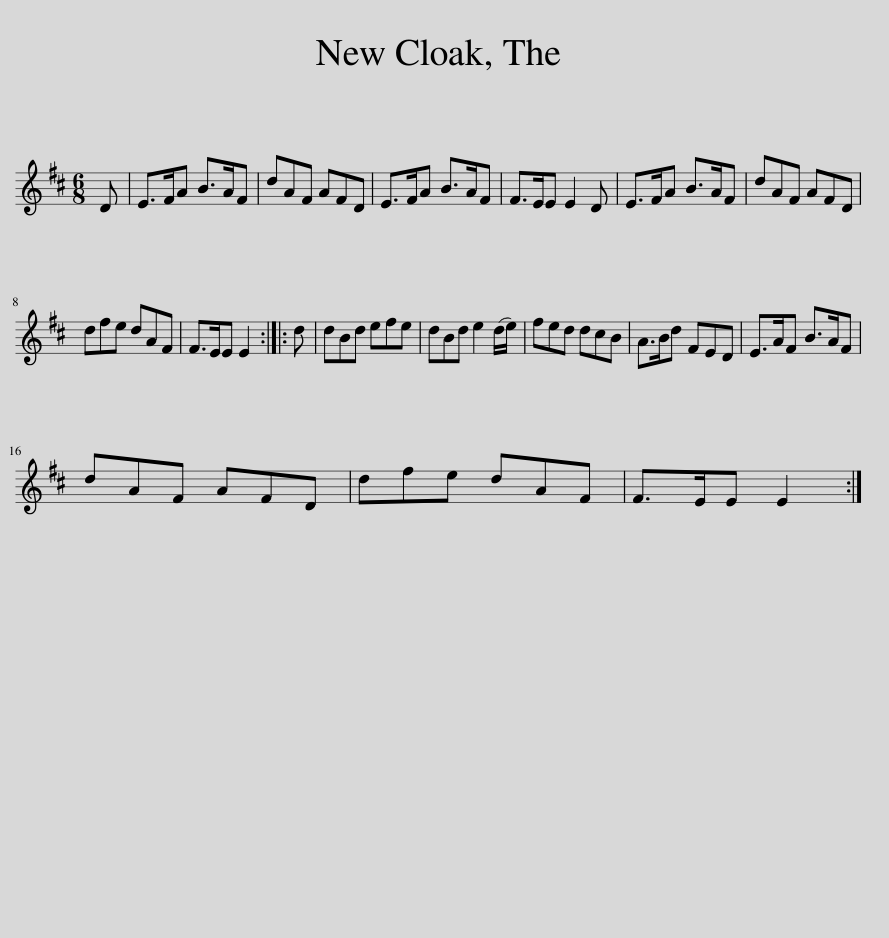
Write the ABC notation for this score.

X:1
L:1/8
M:6/8
I:linebreak $
K:D
V:1 treble
V:1
 D | E>FA B>AF | dAF AFD | E>FA B>AF | F>EE E2 D | %5
 E>FA B>AF | dAF AFD |$ dfe dAF | F>EE E2 :: d | %10
 dBd efe | dBd e2 (d/e/) | fed dcB | A>Bd FED | E>AF B>AF |$ %15
 dAF AFD | dfe dAF | F>EE E2 :| %18
